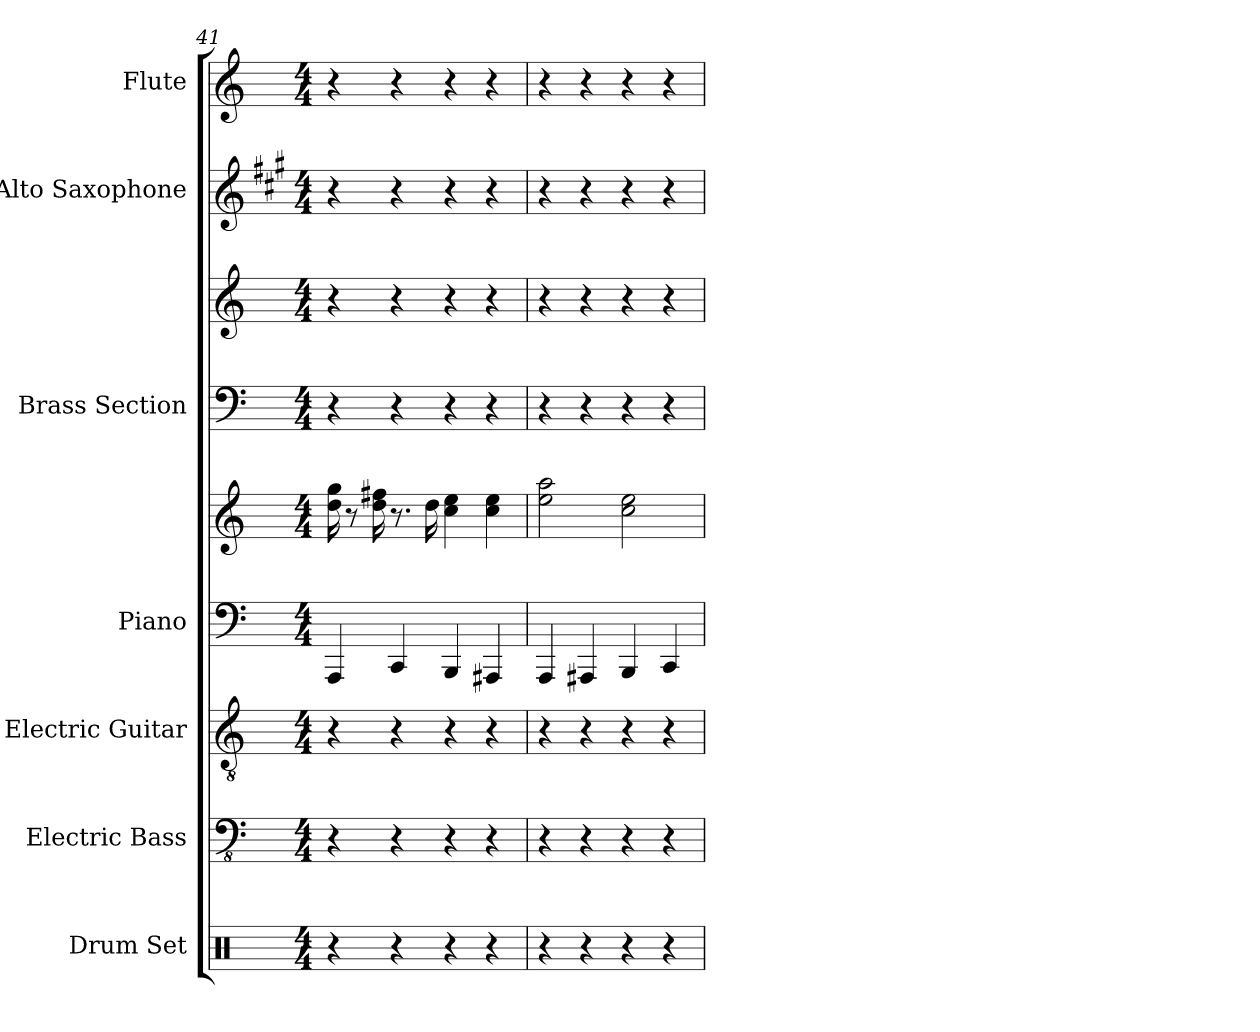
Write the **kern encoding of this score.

**kern	**kern	**kern	**kern	**kern	**kern	**kern	**kern	**kern
*part7	*part6	*part5	*part4	*part4	*part3	*part3	*part2	*part1
*staff9	*staff8	*staff7	*staff6	*staff5	*staff4	*staff3	*staff2	*staff1
*I"Drum Set	*I"Electric Bass	*I"Electric Guitar	*I"Piano	*	*I"Brass Section	*	*I"Alto Saxophone	*I"Flute
*I'Drums	*I'El. B.	*I'El. Guit.	*I'Pno.	*	*I'Brs. Se.	*	*I'A. Sax.	*I'Fl.
*clefX	*clefFv4	*clefGv2	*clefF4	*clefG2	*clefF4	*clefG2	*clefG2	*clefG2
*	*	*	*	*	*	*	*ITrd5c9	*
*k[]	*k[]	*k[]	*k[]	*k[]	*k[]	*k[]	*k[]	*k[]
*M4/4	*M4/4	*M4/4	*M4/4	*M4/4	*M4/4	*M4/4	*M4/4	*M4/4
=41	=41	=41	=41	=41	=41	=41	=41	=41
4r	4r	4r	4AAA	16dd 16gg	4r	4r	4r	4r
.	.	.	.	8r	.	.	.	.
.	.	.	.	16dd 16ff#X	.	.	.	.
4r	4r	4r	4CC	8.r	4r	4r	4r	4r
.	.	.	.	16dd	.	.	.	.
4r	4r	4r	4BBB	4cc 4ee	4r	4r	4r	4r
4r	4r	4r	4AAA#X	4cc 4ee	4r	4r	4r	4r
=42	=42	=42	=42	=42	=42	=42	=42	=42
4r	4r	4r	4AAA	2ee 2aa	4r	4r	4r	4r
4r	4r	4r	4AAA#X	.	4r	4r	4r	4r
4r	4r	4r	4BBB	2cc 2ee	4r	4r	4r	4r
4r	4r	4r	4CC	.	4r	4r	4r	4r
=	=	=	=	=	=	=	=	=
*-	*-	*-	*-	*-	*-	*-	*-	*-
